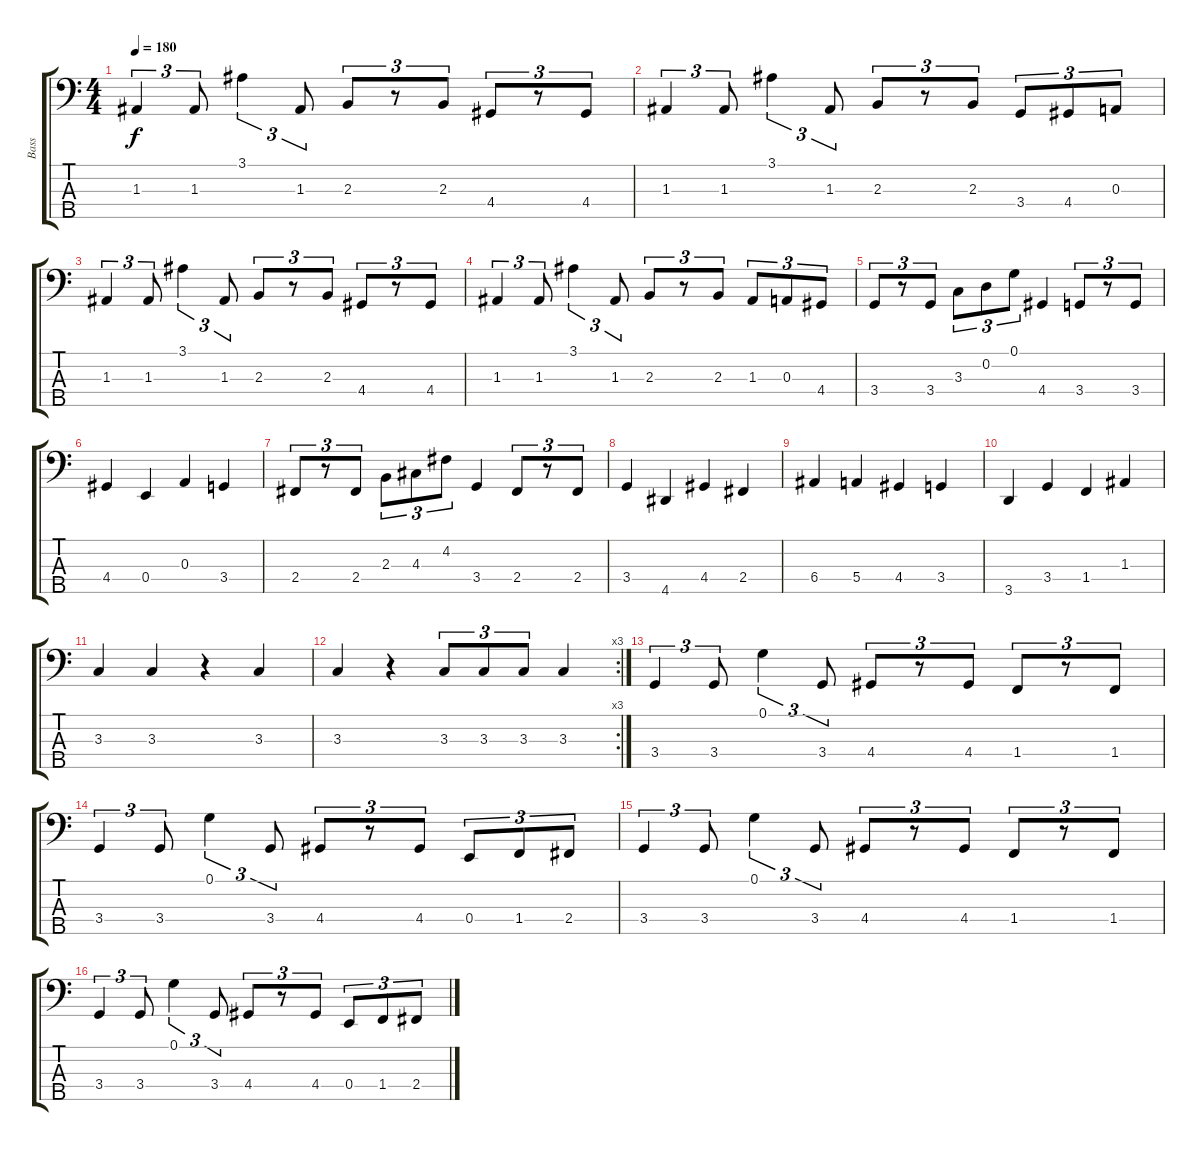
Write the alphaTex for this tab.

\track ("Bass" "Bass") {instrument electricbassfinger}
\staff {score tabs}
\tuning (G2 D2 A1 E1 B0) {hide}
\ts (4 4)
\tempo 180
\clef f4
\ks c
1.3.4{tu (3 2) dy f} 1.3.8{tu (3 2)} 3.1.4{tu (3 2)} 1.3.8{tu (3 2)} 2.3.8{tu (3 2)} r.8{tu (3 2)} 2.3.8{tu (3 2)} 4.4.8{tu (3 2)} r.8{tu (3 2)} 4.4.8{tu (3 2)} |
1.3.4{tu (3 2)} 1.3.8{tu (3 2)} 3.1.4{tu (3 2)} 1.3.8{tu (3 2)} 2.3.8{tu (3 2)} r.8{tu (3 2)} 2.3.8{tu (3 2)} 3.4.8{tu (3 2)} 4.4.8{tu (3 2)} 0.3.8{tu (3 2)} |
1.3.4{tu (3 2)} 1.3.8{tu (3 2)} 3.1.4{tu (3 2)} 1.3.8{tu (3 2)} 2.3.8{tu (3 2)} r.8{tu (3 2)} 2.3.8{tu (3 2)} 4.4.8{tu (3 2)} r.8{tu (3 2)} 4.4.8{tu (3 2)} |
1.3.4{tu (3 2)} 1.3.8{tu (3 2)} 3.1.4{tu (3 2)} 1.3.8{tu (3 2)} 2.3.8{tu (3 2)} r.8{tu (3 2)} 2.3.8{tu (3 2)} 1.3.8{tu (3 2)} 0.3.8{tu (3 2)} 4.4.8{tu (3 2)} |
3.4.8{tu (3 2)} r.8{tu (3 2)} 3.4.8{tu (3 2)} 3.3.8{tu (3 2)} 0.2.8{tu (3 2)} 0.1.8{tu (3 2)} 4.4.4 3.4.8{tu (3 2)} r.8{tu (3 2)} 3.4.8{tu (3 2)} |
4.4.4 0.4.4 0.3.4 3.4.4 |
2.4.8{tu (3 2)} r.8{tu (3 2)} 2.4.8{tu (3 2)} 2.3.8{tu (3 2)} 4.3.8{tu (3 2)} 4.2.8{tu (3 2)} 3.4.4 2.4.8{tu (3 2)} r.8{tu (3 2)} 2.4.8{tu (3 2)} |
3.4.4 4.5.4 4.4.4 2.4.4 |
6.4.4 5.4.4 4.4.4 3.4.4 |
3.5.4 3.4.4 1.4.4 1.3.4 |
3.3.4 3.3.4 r.4 3.3.4 |
\rc 3
3.3.4 r.4 3.3.8{tu (3 2)} 3.3.8{tu (3 2)} 3.3.8{tu (3 2)} 3.3.4 |
3.4.4{tu (3 2)} 3.4.8{tu (3 2)} 0.1.4{tu (3 2)} 3.4.8{tu (3 2)} 4.4.8{tu (3 2)} r.8{tu (3 2)} 4.4.8{tu (3 2)} 1.4.8{tu (3 2)} r.8{tu (3 2)} 1.4.8{tu (3 2)} |
3.4.4{tu (3 2) volume 0} 3.4.8{tu (3 2)} 0.1.4{tu (3 2)} 3.4.8{tu (3 2)} 4.4.8{tu (3 2)} r.8{tu (3 2)} 4.4.8{tu (3 2)} 0.4.8{tu (3 2)} 1.4.8{tu (3 2)} 2.4.8{tu (3 2)} |
3.4.4{tu (3 2)} 3.4.8{tu (3 2)} 0.1.4{tu (3 2)} 3.4.8{tu (3 2)} 4.4.8{tu (3 2)} r.8{tu (3 2)} 4.4.8{tu (3 2)} 1.4.8{tu (3 2)} r.8{tu (3 2)} 1.4.8{tu (3 2)} |
3.4.4{tu (3 2)} 3.4.8{tu (3 2)} 0.1.4{tu (3 2)} 3.4.8{tu (3 2)} 4.4.8{tu (3 2)} r.8{tu (3 2)} 4.4.8{tu (3 2)} 0.4.8{tu (3 2)} 1.4.8{tu (3 2)} 2.4.8{tu (3 2)}
